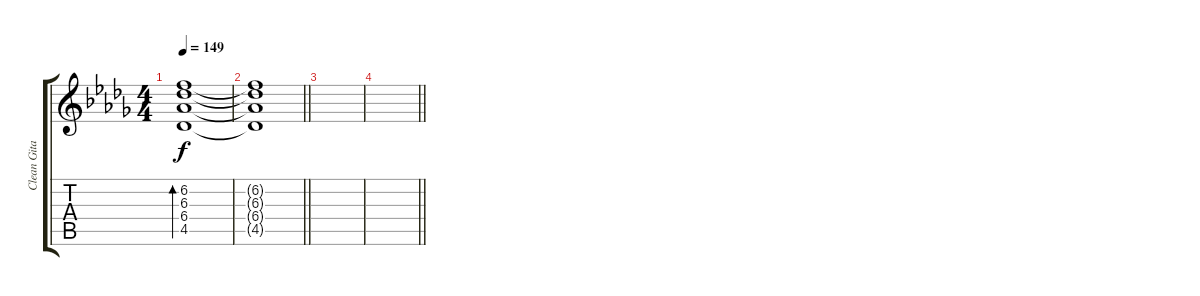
\track ("Clean Gitarre" "Clean Gita") {instrument electricguitarclean}
\staff {score tabs}
\tuning (E4 B3 G3 D3 A2 E2) {hide}
\ts (4 4)
\tempo 149
\clef g2
\ks bbminor
(6.2 6.3 6.4 4.5).1{bd 480 dy f} |
\barLineRight lightlight
(6.2{t} 6.3{t} 6.4{t} 4.5{t}).1 |
|
\barLineRight lightlight
